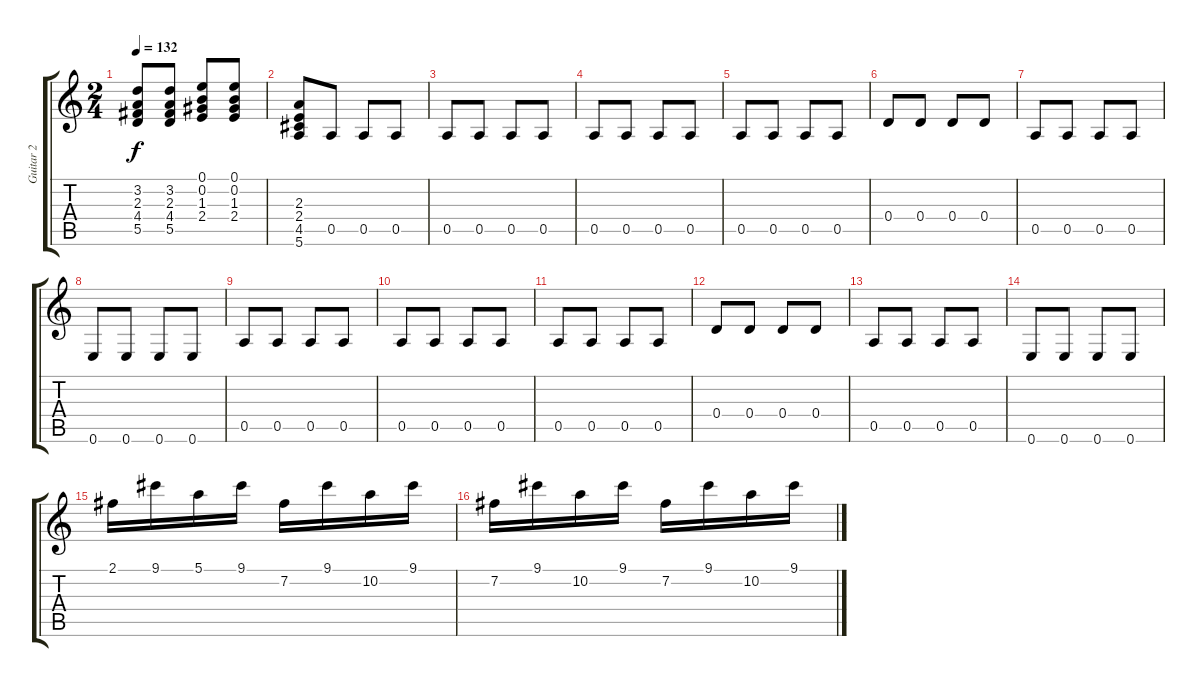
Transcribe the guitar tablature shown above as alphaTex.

\track ("Guitar 2" "Guitar 2") {instrument acousticguitarnylon}
\staff {score tabs}
\tuning (E4 B3 G3 D3 A2 E2) {hide}
\ts (2 4)
\tempo 132
\clef g2
\ks c
(3.2 2.3 4.4 5.5).8{dy f} (3.2 2.3 4.4 5.5).8 (0.1 0.2 1.3 2.4).8 (0.1 0.2 1.3 2.4).8 |
(2.3 2.4 4.5 5.6).8 0.5.8 0.5.8 0.5.8 |
0.5.8 0.5.8 0.5.8 0.5.8 |
0.5.8 0.5.8 0.5.8 0.5.8 |
0.5.8 0.5.8 0.5.8 0.5.8 |
0.4.8 0.4.8 0.4.8 0.4.8 |
0.5.8 0.5.8 0.5.8 0.5.8 |
0.6.8 0.6.8 0.6.8 0.6.8 |
0.5.8 0.5.8 0.5.8 0.5.8 |
0.5.8 0.5.8 0.5.8 0.5.8 |
0.5.8 0.5.8 0.5.8 0.5.8 |
0.4.8 0.4.8 0.4.8 0.4.8 |
0.5.8 0.5.8 0.5.8 0.5.8 |
0.6.8 0.6.8 0.6.8 0.6.8 |
2.1.16 9.1.16 5.1.16 9.1.16 7.2.16 9.1.16 10.2.16 9.1.16 |
7.2.16 9.1.16 10.2.16 9.1.16 7.2.16 9.1.16 10.2.16 9.1.16
